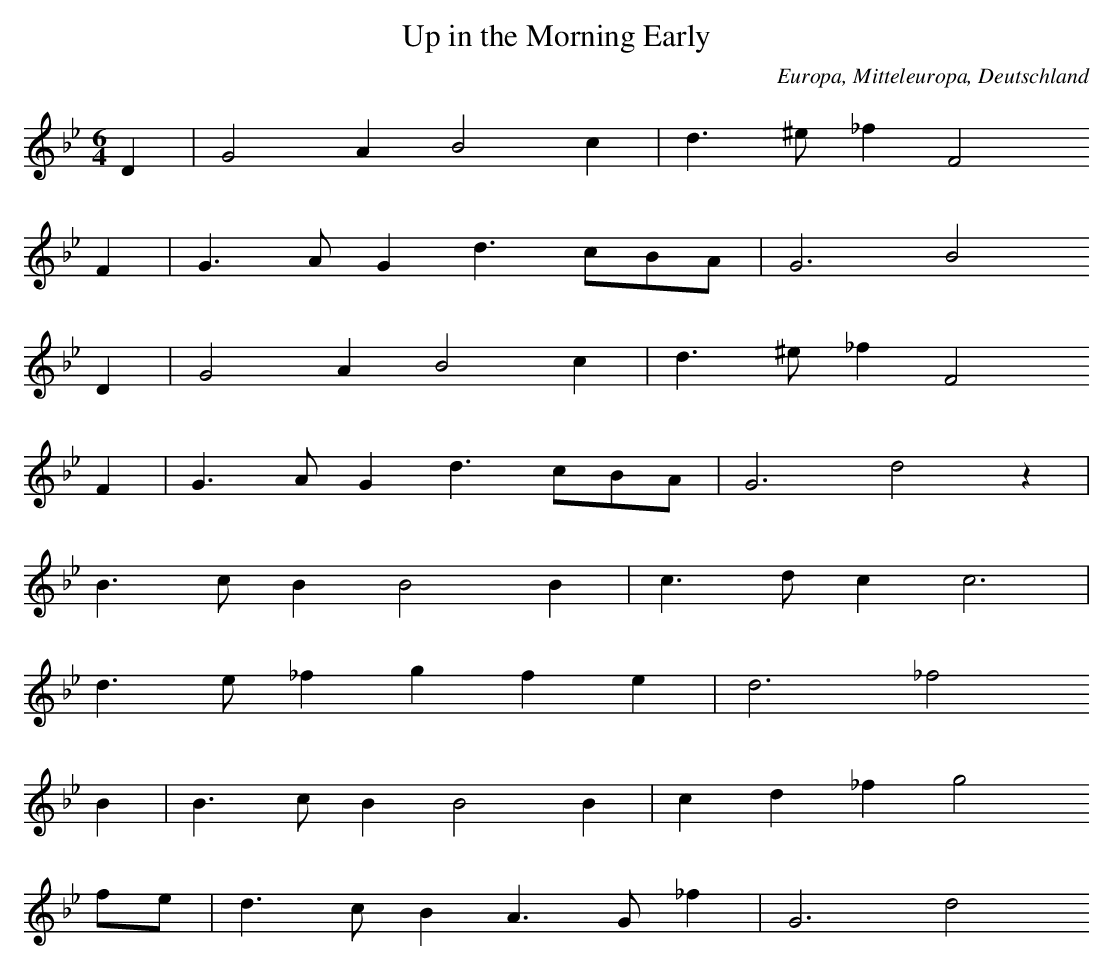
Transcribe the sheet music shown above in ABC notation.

X:1
T: Up in the Morning Early
O: Europa, Mitteleuropa, Deutschland
M: 6/4
L: 1/8
K: Gm
D2 | G4A2B4c2 | d3^e_f2F4
F2 | G3AG2d3cBA | G6B4
D2 | G4A2B4c2 | d3^e_f2F4
F2 | G3AG2d3cBA | G6d4z2 |
B3cB2B4B2 | c3dc2c6 |
d3e_f2g2f2e2 | d6_f4
B2 | B3cB2B4B2 | c2d2_f2g4
fe | d3cB2A3G_f2 | G6d4
